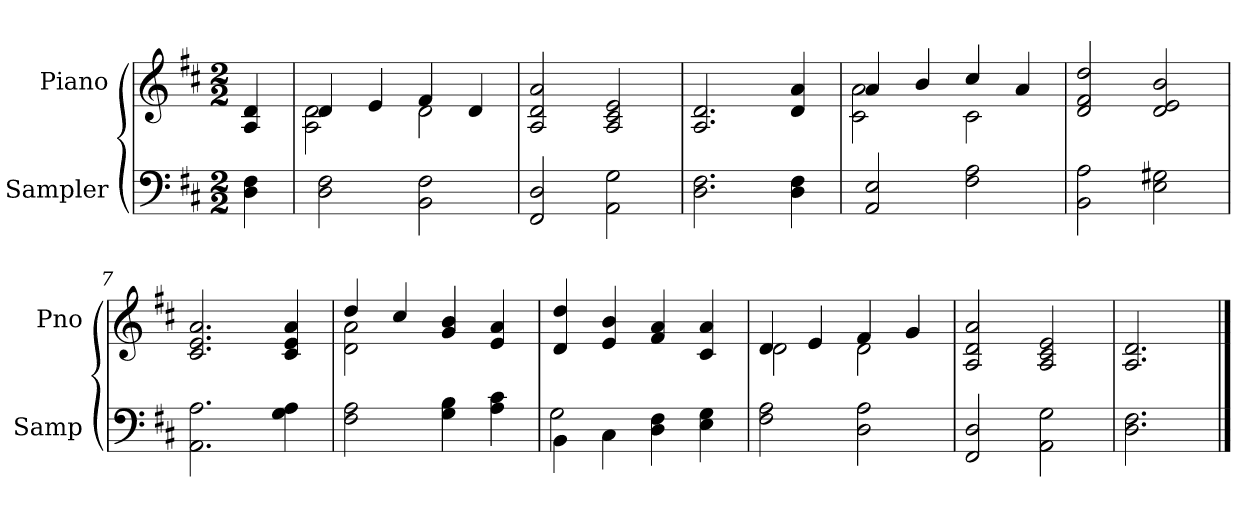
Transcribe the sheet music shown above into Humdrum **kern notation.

**kern	**kern
*part2	*part1
*staff2	*staff1
*I"Sampler	*I"Piano
*I'Samp	*I'Pno
*clefF4	*clefG2
*k[f#c#]	*k[f#c#]
*D:	*D:
*M2/2	*M2/2
=1	=1
4D 4F#	4A 4d
=2	=2
*	*^
2D 2F#	4d/	2A 2d
.	4e/	.
2BB 2F#	4f#/	2d
.	4d/	.
*	*v	*v
=3	=3
2FF# 2D	2A 2d 2a
2AA 2G	2A 2c# 2e
=4	=4
2.D 2.F#	2.A 2.d
4D 4F#	4d 4a
=5	=5
*	*^
2AA 2E	4a/	2c# 2a
.	4b/	.
2F# 2A	4cc#/	2c#
.	4a/	.
*	*v	*v
=6	=6
2BB 2A	2d 2f# 2dd
2E 2G#X	2d 2e 2b
=7	=7
2.AA 2.A	2.c# 2.e 2.a
4G 4A	4c# 4e 4a
=8	=8
*	*^
2F# 2A	4dd/	2d 2a
.	4cc#/	.
4G 4B	4g 4b	2ryy
4A 4c#	4e 4a	.
*	*v	*v
=9	=9
*^	*
4BB\	2G	4d 4dd
4C#\	.	4e 4b
4D 4F#	2ryy	4f# 4a
4E 4G	.	4c# 4a
*v	*v	*
=10	=10
*	*^
2F# 2A	4d/	2d
.	4e/	.
2D 2A	4f#/	2d
.	4g/	.
*	*v	*v
=11	=11
2FF# 2D	2A 2d 2a
2AA 2G	2A 2c# 2e
=12	=12
2.D 2.F#	2.A 2.d
==	==
*-	*-
